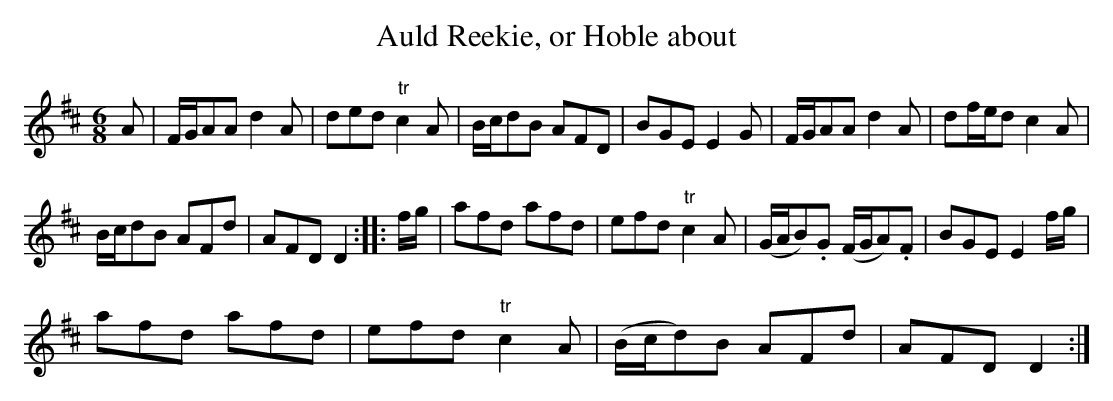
X:1
T:Auld Reekie, or Hoble about
M:6/8
K:D
A|\
F/G/AA d2A| ded "tr"c2A| \
B/c/dB AFD| BGE E2G|\
F/G/AA d2A| df/e/d c2A|
B/c/dB AFd| AFD D2::\
f/g/|\
afd afd| efd "tr"c2A| \
(G/A/B).G (F/G/A).F| BGE E2 f/g/|
afd afd| efd "tr"c2A| \
(B/c/d)B AFd| AFD D2:|
